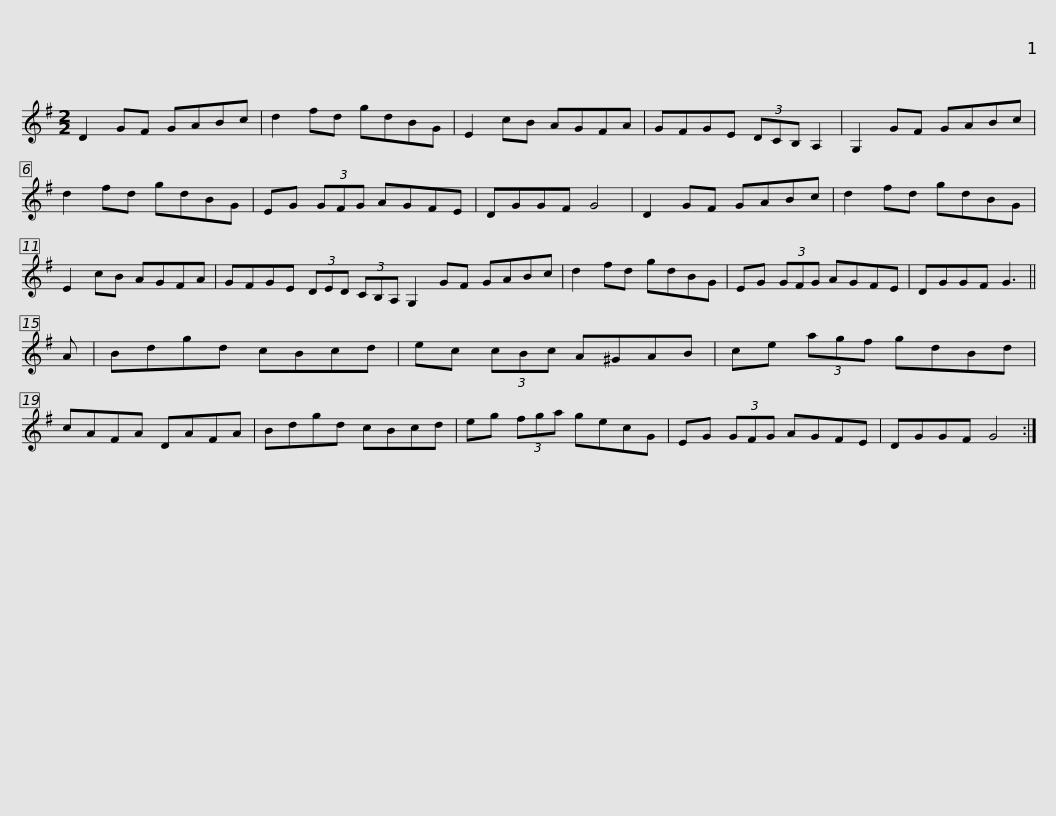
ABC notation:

X:1
L:1/8
M:2/2
I:linebreak $
K:G
V:1 treble
V:1
 D2 GF GABc | d2 fd gdBG | E2 cB AGFA | GFGE (3DCB, A,2 | G,2 GF GABc | %5
 d2 fd gdBG |$ EG (3GFG AGFE | DGGF G4 | D2 GF GABc | d2 fd gdBG | %10
 E2 cB AGFA |$ GFGE (3DED (3CB,A, G,2 GF GABc | d2 fd gdBG | EG (3GFG AGFE | DGGF G3 || %15
 A |$ Bdgd cBcd | ec (3cBc A^GAB | ce (3agf gdBd | cAFA DAFA | %20
 Bdgd cBcd |$ eg (3fga gecG | EG (3GFG AGFE | DGGF G4 :| %24
